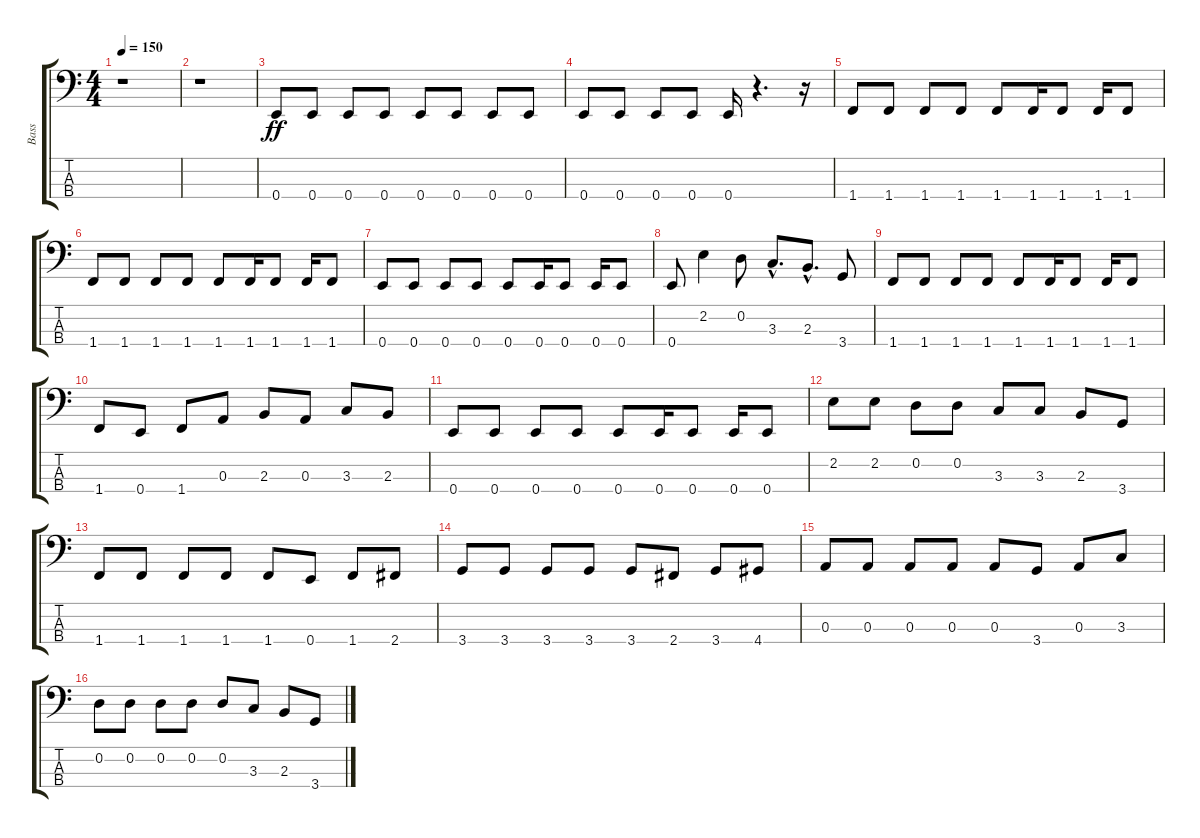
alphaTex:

\track ("Bass" "Bass") {instrument electricbasspick}
\staff {score tabs}
\tuning (G2 D2 A1 E1) {hide}
\ts (4 4)
\tempo 150
\clef f4
\ks c
r.1{dy ff} |
r.1 |
0.4.8 0.4.8 0.4.8 0.4.8 0.4.8 0.4.8 0.4.8 0.4.8 |
0.4.8 0.4.8 0.4.8 0.4.8 0.4.16 r.4{d} r.16 |
1.4.8 1.4.8 1.4.8 1.4.8 1.4.8 1.4.16 1.4.8 1.4.16 1.4.8 |
1.4.8 1.4.8 1.4.8 1.4.8 1.4.8 1.4.16 1.4.8 1.4.16 1.4.8 |
0.4.8 0.4.8 0.4.8 0.4.8 0.4.8 0.4.16 0.4.8 0.4.16 0.4.8 |
0.4.8 2.2.4 0.2.8 3.3{hac}.8{d} 2.3{hac}.8{d} 3.4.8 |
1.4.8 1.4.8 1.4.8 1.4.8 1.4.8 1.4.16 1.4.8 1.4.16 1.4.8 |
1.4.8 0.4.8 1.4.8 0.3.8 2.3.8 0.3.8 3.3.8 2.3.8 |
0.4.8 0.4.8 0.4.8 0.4.8 0.4.8 0.4.16 0.4.8 0.4.16 0.4.8 |
2.2.8 2.2.8 0.2.8 0.2.8 3.3.8 3.3.8 2.3.8 3.4.8 |
1.4.8 1.4.8 1.4.8 1.4.8 1.4.8 0.4.8 1.4.8 2.4.8 |
3.4.8 3.4.8 3.4.8 3.4.8 3.4.8 2.4.8 3.4.8 4.4.8 |
0.3.8 0.3.8 0.3.8 0.3.8 0.3.8 3.4.8 0.3.8 3.3.8 |
0.2.8 0.2.8 0.2.8 0.2.8 0.2.8 3.3.8 2.3.8 3.4.8
